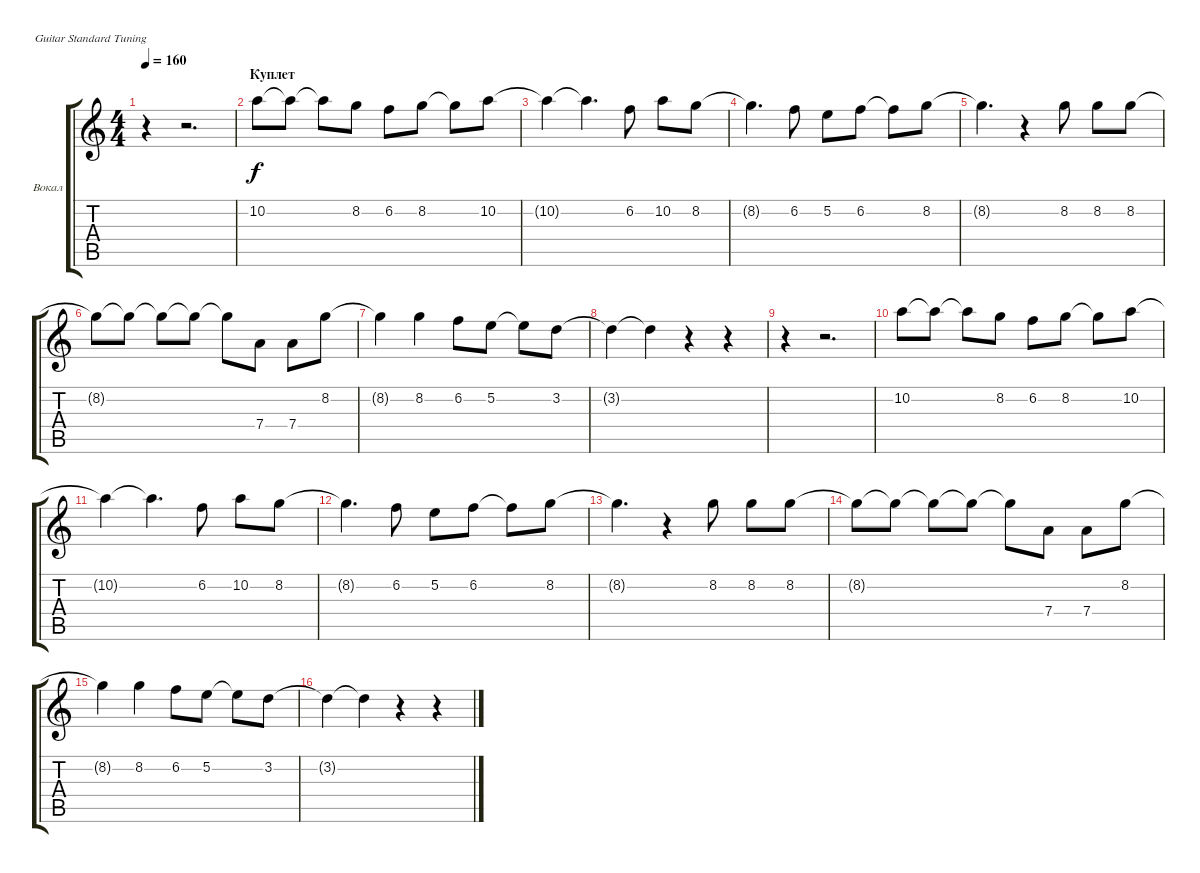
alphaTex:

\bracketExtendMode groupsimilarinstruments
\firstSystemTrackNameOrientation horizontal
\otherSystemsTrackNameOrientation horizontal
\track ("Валерий Кипелов" "Вокал") {instrument lead6voice}
\staff {score tabs}
\tuning (E4 B3 G3 D3 A2 E2)
\displaytranspose 12
\ts (4 4)
\tempo 160
\clef g2
\ks c
r.4{dy f} r.2{d} |
\section ("" "Куплет")
10.2.8 10.2{t}.8 10.2{t}.8 8.2.8 6.2.8 8.2.8 8.2{t}.8 10.2.8 |
10.2{t}.4 10.2{t}.4{d} 6.2.8 10.2.8 8.2.8 |
8.2{t}.4{d} 6.2.8 5.2.8 6.2.8 6.2{t}.8 8.2.8 |
8.2{t}.4{d} r.4 8.2.8 8.2.8 8.2.8 |
8.2{t}.8 8.2{t}.8 8.2{t}.8 8.2{t}.8 8.2{t}.8 7.4.8 7.4.8 8.2.8 |
8.2{t}.4 8.2.4 6.2.8 5.2.8 5.2{t}.8 3.2.8 |
3.2{t}.4 3.2{t}.4 r.4 r.4 |
r.4 r.2{d} |
10.2.8 10.2{t}.8 10.2{t}.8 8.2.8 6.2.8 8.2.8 8.2{t}.8 10.2.8 |
10.2{t}.4 10.2{t}.4{d} 6.2.8 10.2.8 8.2.8 |
8.2{t}.4{d} 6.2.8 5.2.8 6.2.8 6.2{t}.8 8.2.8 |
8.2{t}.4{d} r.4 8.2.8 8.2.8 8.2.8 |
8.2{t}.8 8.2{t}.8 8.2{t}.8 8.2{t}.8 8.2{t}.8 7.4.8 7.4.8 8.2.8 |
8.2{t}.4 8.2.4 6.2.8 5.2.8 5.2{t}.8 3.2.8 |
3.2{t}.4 3.2{t}.4 r.4 r.4
